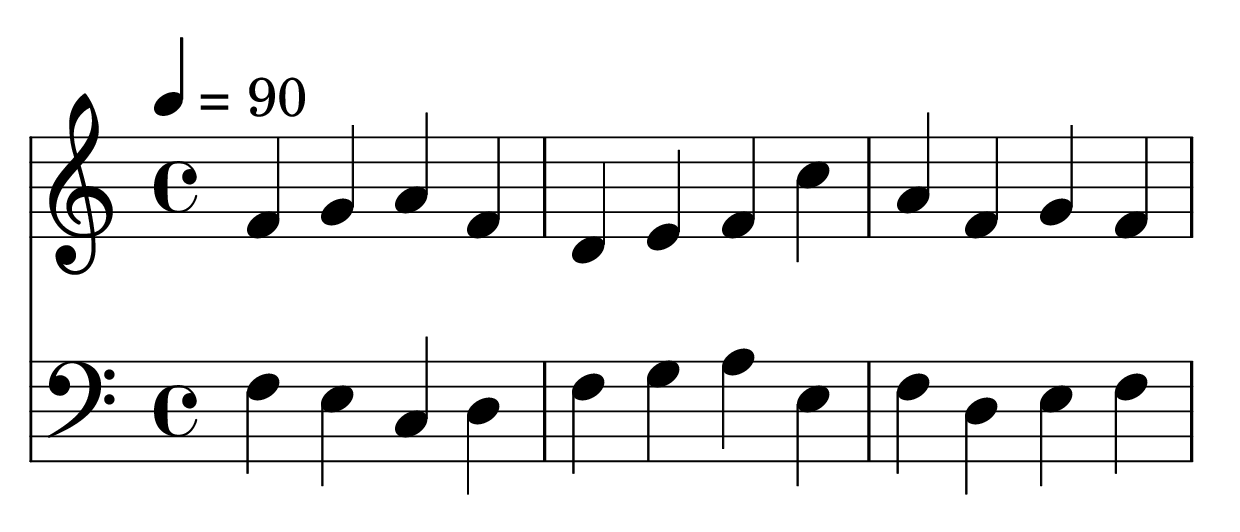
\version "2.24.1"

\include "page.ly"

global = {
  \time  4/4
  \tempo 4 = 90
}

\parallelMusic voiceUpper, voiceLower {
  f4  g   a   f   |   % cantus firmus
  f4  e   c   d   |   % attempt 0

  d4  e   f   c'  |   % cantus firmus
  f4  g   a   e   |   % attempt 0

  a4  f   g   f   |   % cantus firmus
  f4  d   e   f   |   % attempt 0
}

\score {
  <<
    \new Staff \with { midiInstrument = "trumpet" } {
      \global
      \clef treble
      \relative c' \voiceUpper
    }
    \new Staff \with { midiInstrument = "viola" } {
      \global
      \clef bass
      \relative c \voiceLower
    }
  >>
  \layout { }
  \midi { }
}
